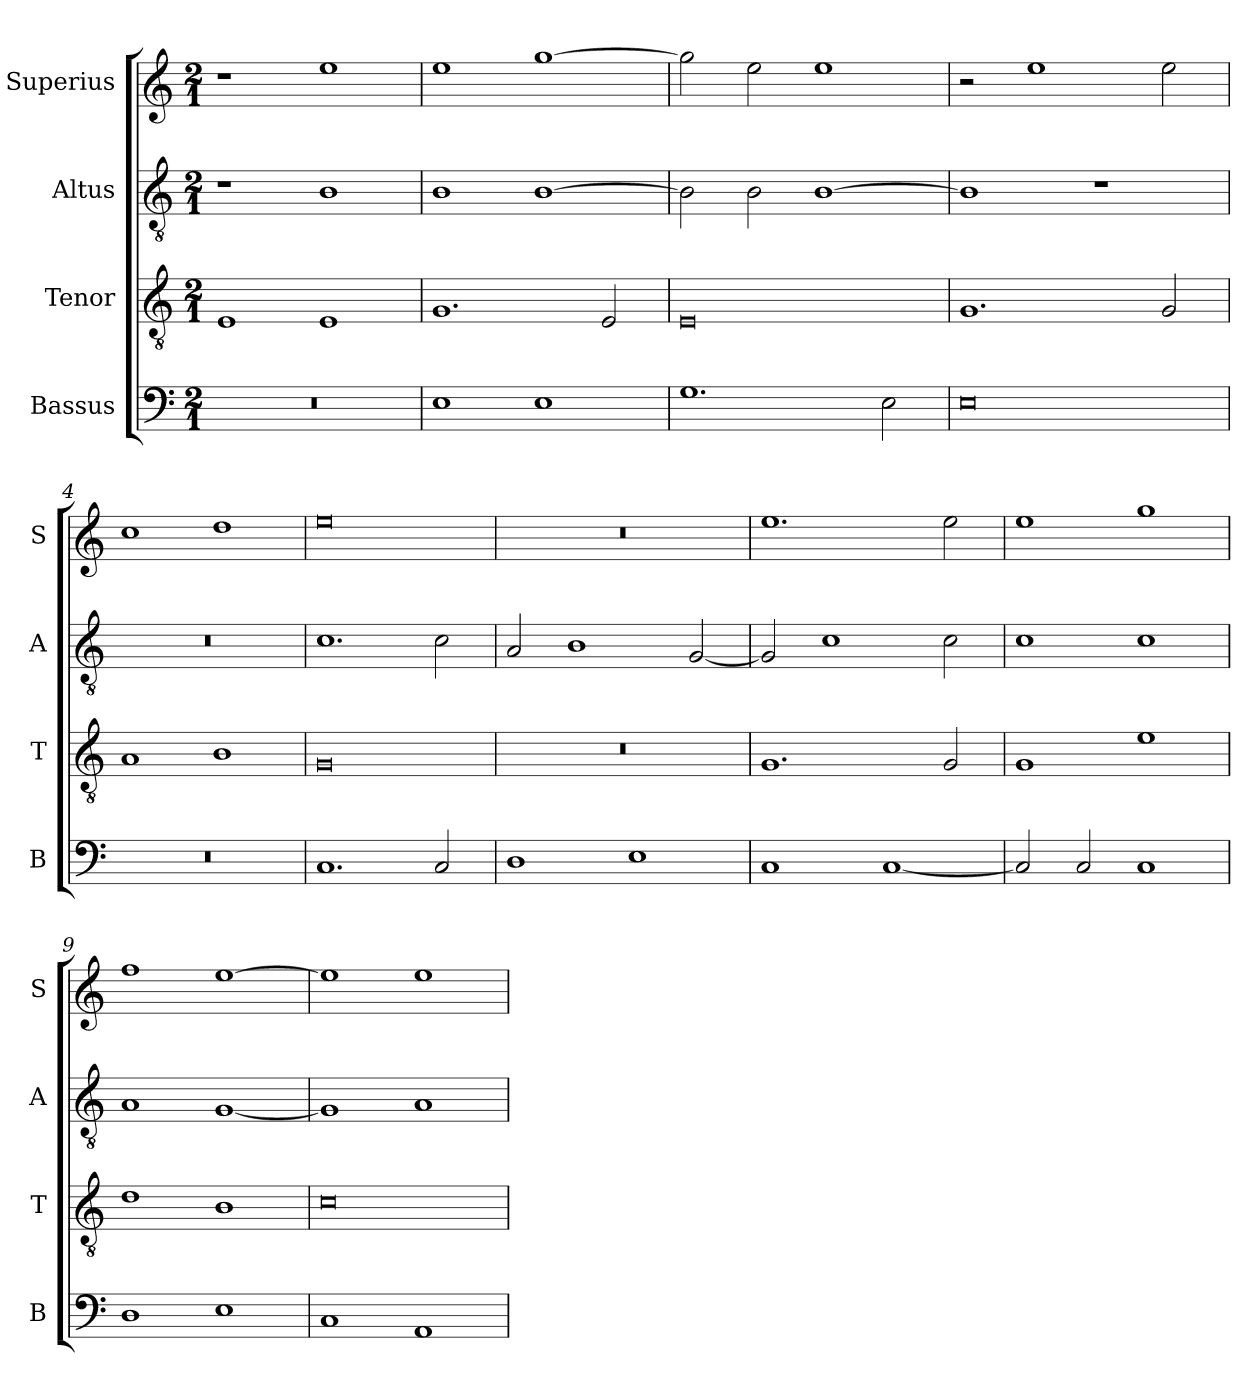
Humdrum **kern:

**kern	**kern	**kern	**kern
*part4	*part3	*part2	*part1
*staff4	*staff3	*staff2	*staff1
*I"Bassus	*I"Tenor	*I"Altus	*I"Superius
*I'B	*I'T	*I'A	*I'S
*clefF4	*clefGv2	*clefGv2	*clefG2
*k[]	*k[]	*k[]	*k[]
*C:	*C:	*C:	*C:
*M2/1	*M2/1	*M2/1	*M2/1
=	=	=	=
0r	1E	1r	1r
.	1E	1B	1ee
=1	=1	=1	=1
1E	1.G	1B	1ee
1E	.	[1B	[1gg
.	2E	.	.
=2	=2	=2	=2
1.G	0E	2B]	2gg]
.	.	2B	2ee
.	.	[1B	1ee
2E	.	.	.
=3	=3	=3	=3
0E	1.G	1B]	2r
.	.	.	1ee
.	.	1r	.
.	2G	.	2ee
=4	=4	=4	=4
0r	1A	0r	1cc
.	1B	.	1dd
=5	=5	=5	=5
1.C	0G	1.c	0ee
2C	.	2c	.
=6	=6	=6	=6
1D	0r	2A	0r
.	.	1B	.
1E	.	.	.
.	.	[2G	.
=7	=7	=7	=7
1C	1.G	2G]	1.ee
.	.	1c	.
[1C	.	.	.
.	2G	2c	2ee
=8	=8	=8	=8
2C]	1G	1c	1ee
2C	.	.	.
1C	1e	1c	1gg
=9	=9	=9	=9
1D	1d	1A	1ff
1E	1B	[1G	[1ee
=10	=10	=10	=10
1C	0c	1G]	1ee]
1AA	.	1A	1ee
=	=	=	=
*-	*-	*-	*-
